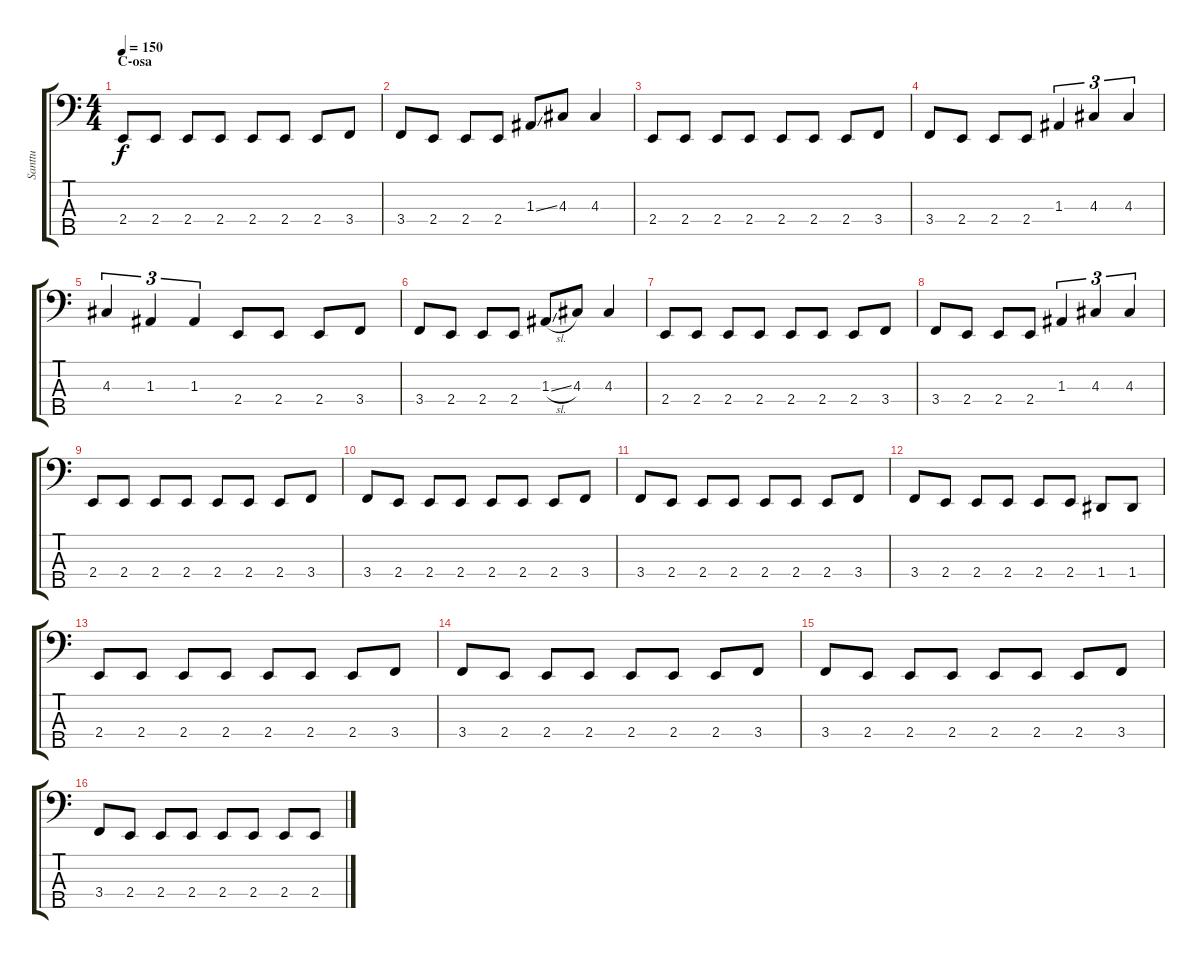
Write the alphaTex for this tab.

\track ("Santtu" "Santtu") {instrument electricbasspick}
\staff {score tabs}
\tuning (G2 D2 A1 D1 A0) {hide}
\ts (4 4)
\section ("" "C-osa")
\tempo 150
\clef f4
\ks c
2.4.8{dy f} 2.4.8 2.4.8 2.4.8 2.4.8 2.4.8 2.4.8 3.4.8 |
3.4.8 2.4.8 2.4.8 2.4.8 1.3{ss}.8 4.3.8 4.3.4 |
2.4.8 2.4.8 2.4.8 2.4.8 2.4.8 2.4.8 2.4.8 3.4.8 |
3.4.8 2.4.8 2.4.8 2.4.8 1.3.4{tu (3 2)} 4.3.4{tu (3 2)} 4.3.4{tu (3 2)} |
4.3.4{tu (3 2)} 1.3.4{tu (3 2)} 1.3.4{tu (3 2)} 2.4.8 2.4.8 2.4.8 3.4.8 |
3.4.8 2.4.8 2.4.8 2.4.8 1.3{sl}.8 4.3.8 4.3.4 |
2.4.8 2.4.8 2.4.8 2.4.8 2.4.8 2.4.8 2.4.8 3.4.8 |
3.4.8 2.4.8 2.4.8 2.4.8 1.3.4{tu (3 2)} 4.3.4{tu (3 2)} 4.3.4{tu (3 2)} |
2.4.8 2.4.8 2.4.8 2.4.8 2.4.8 2.4.8 2.4.8 3.4.8 |
3.4.8 2.4.8 2.4.8 2.4.8 2.4.8 2.4.8 2.4.8 3.4.8 |
3.4.8 2.4.8 2.4.8 2.4.8 2.4.8 2.4.8 2.4.8 3.4.8 |
3.4.8 2.4.8 2.4.8 2.4.8 2.4.8 2.4.8 1.4.8 1.4.8 |
2.4.8 2.4.8 2.4.8 2.4.8 2.4.8 2.4.8 2.4.8 3.4.8 |
3.4.8 2.4.8 2.4.8 2.4.8 2.4.8 2.4.8 2.4.8 3.4.8 |
3.4.8 2.4.8 2.4.8 2.4.8 2.4.8 2.4.8 2.4.8 3.4.8 |
3.4.8 2.4.8 2.4.8 2.4.8 2.4.8 2.4.8 2.4.8 2.4.8
